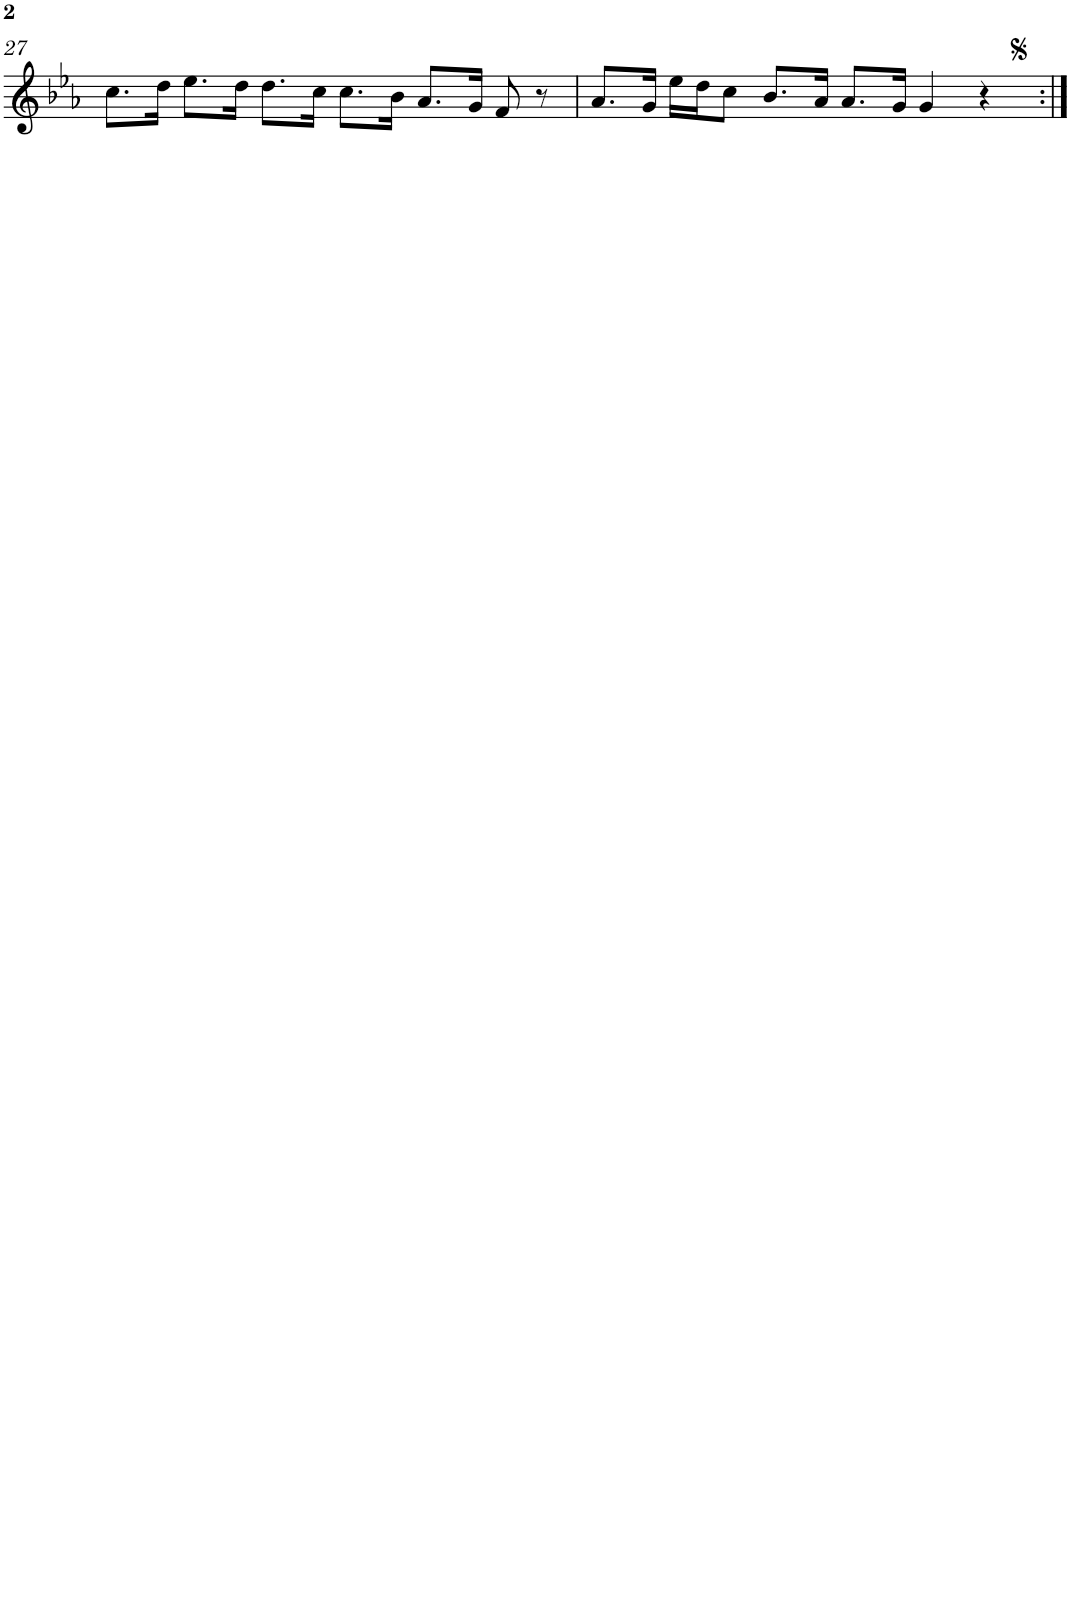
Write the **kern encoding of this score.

**kern
*part1
*staff1
*I"Piano
*I'Pno.
!!LO:PB:g=z
*clefG2
*k[b-e-a-]
*M6/4
=27
8.cc\L
16dd\Jk
8.ee-\L
16dd\Jk
8.dd\L
16cc\Jk
8.cc\L
16b-\Jk
8.a-/L
16g/Jk
8f/
8r
=28
8.a-/L
16g/Jk
16ee-\LL
16dd\J
8cc\J
8.b-/L
16a-/Jk
8.a-/L
16g/Jk
4g/
4r
=:|!
*-
